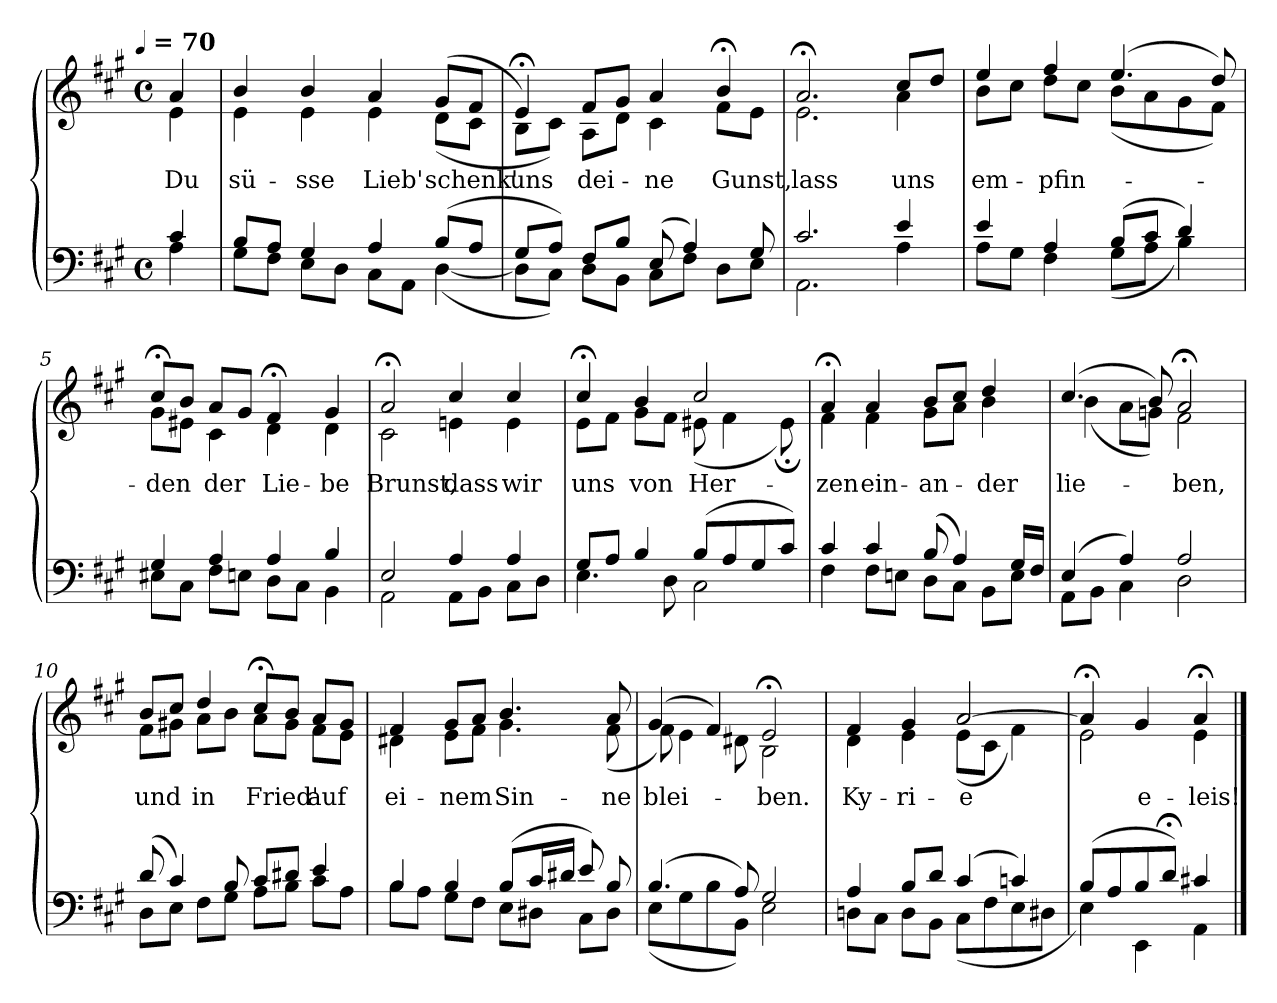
**kern	**kern	**text	**dynam
*part1	*part1	*part1	*part1
*staff2	*staff1	*staff1	*staff1/2
*clefF4	*clefG2	*	*
*k[f#c#g#]	*k[f#c#g#]	*	*
!!LO:TX:omd:t=[quarter] = 70
*M4/4	*M4/4	*	*
*met(c)	*met(c)	*	*
*MM70	*MM70	*	*
=	=	=	=
*^	*^	*	*
4c#	4A	4a	4e	Du	.
=1	=1	=1	=1	=1	=1
8BL	8G#L	4b	4e	sü-	.
8AJ	8F#J	.	.	.	.
4G#	8EL	4b	4e	-sse	.
.	8DJ	.	.	.	.
4A	8C#L	4a	4e	Lieb'	.
.	8AAJ	.	.	.	.
(8BL	([4D	(8g#L	(8dL	schenk'	.
8AJ	.	8f#J	8c#J	.	.
=2	=2	=2	=2	=2	=2
*	*	*MM69	*	*	*
8G#L	8DL]	4e;<)	8BL	uns	.
8AJ)	8C#J)	.	8c#J)	.	.
8F#L	8DL	8f#L	8AL	dei-	♩ = 68.1
8BJ	8BBJ	8g#J	8dJ	.	.
(8E	8C#L	4a	4c#	-ne	♩ = 66
4A)	8F#J	.	.	.	.
.	8DL	4b;<	8f#L	Gunst,	♩ = 64
8G#	8EJ	.	8eJ	.	.
=3	=3	=3	=3	=3	=3
*	*	*MM61	*	*	*
2.c#	2.AA	2.a;<	2.e	lass	.
4e	4A	8cc#L	4a	uns	♩ = 68.8
.	.	8ddJ	.	.	.
=4	=4	=4	=4	=4	=4
4e	8AL	4ee	8bL	em-	.
.	8G#J	.	8cc#J	.	.
4A	4F#	4ff#	8ddL	-pfin-	.
.	.	.	8cc#J	.	.
(8BL	(8G#L	(4.ee	(8bL	.	.
8c#J	8AJ	.	8a	.	.
4d)	4B)	.	8g#	.	.
.	.	8dd)	8f#J)	.	.
!!LO:LB:g=z	!!
=5	=5	=5	=5	=5	=5
4G#	8E#XL	8cc#;<L	8g#L	-den	.
.	8C#J	8bJ	8e#XJ	.	.
4A	8F#L	8aL	4c#	der	.
.	8EnJ	8g#J	.	.	.
4A	8DL	4f#;<	4d	Lie-	♩ = 64.35
.	8C#J	.	.	.	.
4B	4BB	4g#	4d	-be	♩ = 63
=6	=6	=6	=6	=6	=6
2E	2AA	2a;<	2c#	Brunst,	.
4A	8AAL	4cc#	4en	dass	♩ = 68.8
.	8BBJ	.	.	.	.
4A	8C#L	4cc#	4e	wir	.
.	8DJ	.	.	.	.
=7	=7	=7	=7	=7	=7
8G#L	4.E	4cc#;<	8eL	uns	.
8AJ	.	.	8f#J	.	.
4B	.	4b	8g#L	von	.
.	8D	.	8f#J	.	.
(8BL	2C#	2cc#	(8e#X	Her-	♩ = 68
8A	.	.	4f#	.	.
8G#	.	.	.	.	.
8c#J)	.	.	8e#;)	.	.
=8	=8	=8	=8	=8	=8
*	*	*MM69	*	*	*
4c#	4F#	4a;<	4f#	-zen	.
4c#	8F#L	4a	4f#	ein-	♩ = 67.4
.	8EnJ	.	.	.	.
(8B	8DL	8bL	8g#L	-an-	.
4A)	8C#J	8cc#J	8aJ	.	.
.	8BBL	4dd	4b	-der	♩ = 67
16G#LL	8EJ	.	.	.	.
16F#JJ	.	.	.	.	.
=9	=9	=9	=9	=9	=9
*	*	*MM66	*	*	*
(4E	8AAL	(4.cc#	(4b	lie-	.
.	8BBJ	.	.	.	.
4A)	4C#	.	8aL	.	.
.	.	8b)	8gnJ)	.	.
2A	2D	2a;<	2f#	-ben,	.
!!LO:LB:g=z	!!
=10	=10	=10	=10	=10	=10
*	*	*MM66	*	*	*
(8d	8DL	8bL	8f#L	und	.
4c#)	8EJ	8cc#J	8g#XJ	.	.
.	8F#L	4dd	8aL	in	.
8B	8G#J	.	8bJ	.	.
8c#L	8AL	8cc#;<L	8aL	Fried'	.
8d#XJ	8BJ	8bJ	8g#J	.	.
4e	8c#L	8aL	8f#L	auf	.
.	8AJ	8g#J	8eJ	.	.
=11	=11	=11	=11	=11	=11
*	*	*MM65	*	*	*
4B	8BL	4f#	4d#X	ei-	.
.	8AJ	.	.	.	.
4B	8G#L	8g#L	8eL	-nem	♩ = 64.2
.	8F#J	8aJ	8f#J	.	.
(8BL	8EL	4.b	4.g#	Sin-	♩ = 64
16c#L	8D#XJ	.	.	.	.
16d#XJJ	.	.	.	.	.
8e)	8C#L	.	.	.	.
8B	8D#J	8a	(8f#	-ne	.
=12	=12	=12	=12	=12	=12
*	*	*MM59	*	*	*
(4.B	(8EL	(4g#	8f#)	blei-	.
.	8G#	.	4e	.	.
.	8B	4f#)	.	.	♩ = 58.2
8A)	8BBJ)	.	8d#X	.	.
2G#	2E	2e;<	2B	-ben.	.
=13	=13	=13	=13	=13	=13
*	*	*MM63	*	*	*
4A	8DnL	4f#	4d	Ky-	.
.	8C#J	.	.	.	.
8BL	8DL	4g#	4e	-ri-	♩ = 62.3
8dJ	8BBJ	.	.	.	.
(4c#	(8C#L	[2a	(8eL	-e	♩ = 61.2
.	8F#	.	8c#J	.	.
4cn)	8E	.	4f#)	.	.
.	8D#XJ	.	.	.	.
=14	=14	=14	=14	=14	=14
*	*	*MM55	*	*	*
(8BL	4E)	4a;<]	2e	.	.
8A	.	.	.	.	.
8B	4EE	4g#	.	e-	♩ = 48.3
8d;<J)	.	.	.	.	.
4c#X	4AA	4a;<	4e	-leis!	.
*v	*v	*	*	*	*
*	*v	*v	*	*
==	==	==	==
*-	*-	*-	*-
